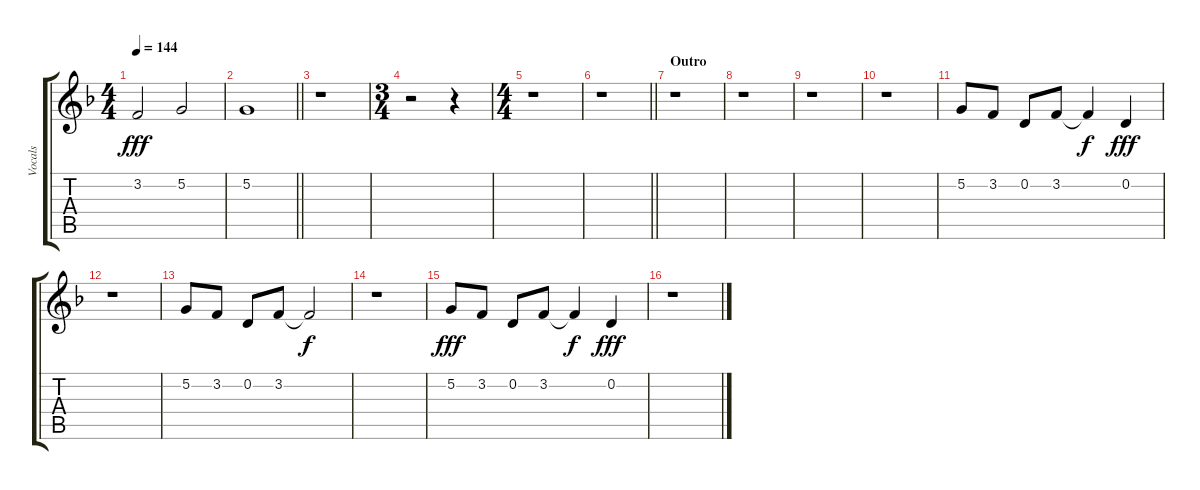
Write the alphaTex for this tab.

\track ("Vocals" "Vocals") {instrument lead6voice}
\staff {score tabs}
\tuning (G4 D4 Bb3 F3 C3 F2) {hide}
\ts (4 4)
\tempo 144
\clef g2
\ks f
3.2.2{dy fff} 5.2.2 |
\barLineRight lightlight
5.2.1 |
r.1 |
\ts (3 4)
r.2 r.4 |
\ts (4 4)
r.1 |
\barLineRight lightlight
r.1 |
\section ("" "Outro")
r.1 |
r.1 |
r.1 |
r.1 |
5.2.8 3.2.8 0.2.8 3.2.8 3.2{t}.4{dy f} 0.2.4{dy fff} |
r.1 |
5.2.8 3.2.8 0.2.8 3.2.8 3.2{t}.2{dy f} |
r.1 |
5.2.8{dy fff} 3.2.8 0.2.8 3.2.8 3.2{t}.4{dy f} 0.2.4{dy fff} |
r.1
